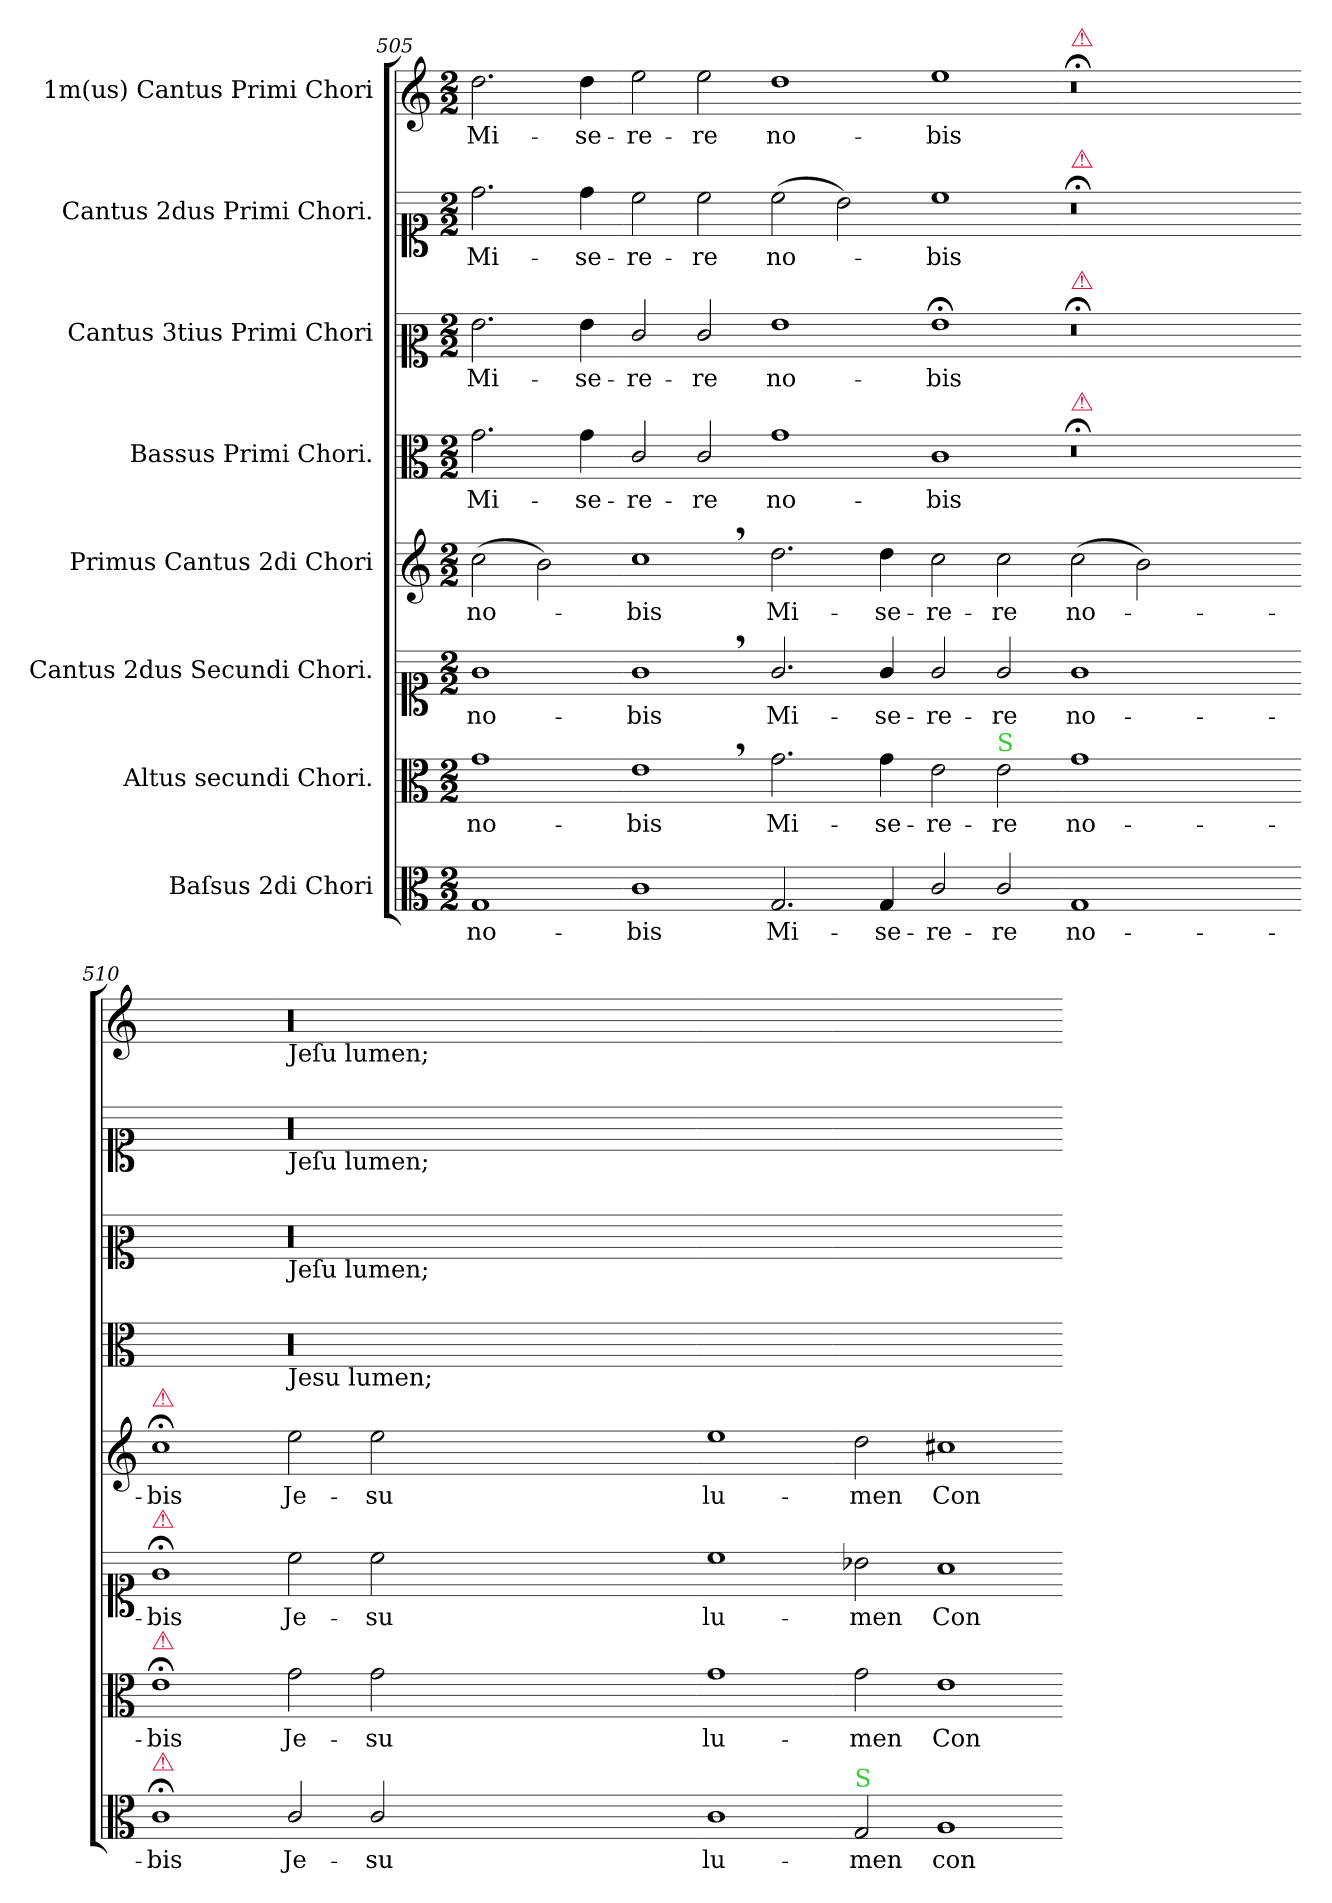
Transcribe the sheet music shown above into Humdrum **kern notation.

**kern	**text	**kern	**text	**kern	**text	**kern	**text	**kern	**text	**kern	**text	**kern	**text	**kern	**text
*part8	*part8	*part7	*part7	*part6	*part6	*part5	*part5	*part4	*part4	*part3	*part3	*part2	*part2	*part1	*part1
*staff8	*staff8	*staff7	*staff7	*staff6	*staff6	*staff5	*staff5	*staff4	*staff4	*staff3	*staff3	*staff2	*staff2	*staff1	*staff1
*I"Baſsus 2di Chori	*	*I"Altus secundi Chori.	*	*I"Cantus 2dus Secundi Chori.	*	*I"Primus Cantus 2di Chori	*	*I"Bassus Primi Chori.	*	*I"Cantus 3tius Primi Chori	*	*I"Cantus 2dus Primi Chori.	*	*I"1m(us) Cantus Primi Chori	*
*clefC3	*	*clefC3	*	*clefC1	*	*clefG2	*	*clefC3	*	*clefC2	*	*clefC1	*	*clefG2	*
*k[]	*	*k[]	*	*k[]	*	*k[]	*	*k[]	*	*k[]	*	*k[]	*	*k[]	*
*M2/2	*	*M2/2	*	*M2/2	*	*M2/2	*	*M2/2	*	*M2/2	*	*M2/2	*	*M2/2	*
=505	=505	=505	=505	=505	=505	=505	=505	=505	=505	=505	=505	=505	=505	=505	=505
1G	no-	1g	no-	1g	no-	(2cc\	no-	2.g\	Mi-	2.g\	Mi-	2.dd\	Mi-	2.dd\	Mi-
.	.	.	.	.	.	2b\)	.	.	.	.	.	.	.	.	.
.	.	.	.	.	.	.	.	4g\	-se-	4g\	-se-	4dd\	-se-	4dd\	-se-
=506-	=506-	=506-	=506-	=506-	=506-	=506-	=506-	=506-	=506-	=506-	=506-	=506-	=506-	=506-	=506-
1c	-bis	1e,	-bis	1g,	-bis	1cc,	-bis	2c/	-re-	2e/	-re-	2cc\	-re-	2ee\	-re-
.	.	.	.	.	.	.	.	2c/	-re	2e/	-re	2cc\	-re	2ee\	-re
=507-	=507-	=507-	=507-	=507-	=507-	=507-	=507-	=507-	=507-	=507-	=507-	=507-	=507-	=507-	=507-
!	!LO:LY:i	!	!	!	!	!	!	!	!	!	!	!	!	!	!
2.G/	Mi-	2.g\	Mi-	2.g/	Mi-	2.dd\	Mi-	1g	no-	1g	no-	(2cc\	no-	1dd	no-
.	.	.	.	.	.	.	.	.	.	.	.	2b\)	.	.	.
!	!LO:LY:i	!	!	!	!	!	!	!	!	!	!	!	!	!	!
4G/	-se-	4g\	-se-	4g/	-se-	4dd\	-se-	.	.	.	.	.	.	.	.
=508-	=508-	=508-	=508-	=508-	=508-	=508-	=508-	=508-	=508-	=508-	=508-	=508-	=508-	=508-	=508-
!	!LO:LY:i	!	!	!	!	!	!	!	!	!	!	!	!	!	!
2c/	-re-	2e\	-re-	2g/	-re-	2cc\	-re-	1c	-bis	1g;	-bis	1cc	-bis	1ee	-bis
!	!	!LO:TX:a:color=limegreen:t=S	!	!	!	!	!	!	!	!	!	!	!	!	!
!	!LO:LY:i	!	!	!	!	!	!	!	!	!	!	!	!	!	!
2c/	-re	2e\	-re	2g/	-re	2cc\	-re	.	.	.	.	.	.	.	.
=509-	=509-	=509-	=509-	=509-	=509-	=509-	=509-	=509-	=509-	=509-	=509-	=509-	=509-	=509-	=509-
!	!	!	!	!	!	!	!	!	!	!	!	!	!	!LO:TX:a:color=crimson:t=⚠	!
!	!	!	!	!	!	!	!	!	!	!	!	!LO:TX:a:color=crimson:t=⚠	!	!	!
!	!	!	!	!	!	!	!	!	!	!LO:TX:a:color=crimson:t=⚠	!	!	!	!	!
!	!	!	!	!	!	!	!	!LO:TX:a:color=crimson:t=⚠	!	!	!	!	!	!	!
!	!LO:LY:i	!	!	!	!	!	!	!	!	!	!	!	!	!	!
1G	no-	1g	no-	1g	no-	(2cc\	no-	0r;	.	0r;	.	0r;	.	0r;<	.
.	.	.	.	.	.	2b\)	.	.	.	.	.	.	.	.	.
1ryy	.	1ryy	.	1ryy	.	1ryy	.	.	.	.	.	.	.	.	.
=510-	=510-	=510-	=510-	=510-	=510-	=510-	=510-	=510-	=510-	=510-	=510-	=510-	=510-	=510-	=510-
!	!	!	!	!	!	!LO:TX:a:color=crimson:t=⚠	!	!	!	!	!	!	!	!	!
!	!	!	!	!LO:TX:a:color=crimson:t=⚠	!	!	!	!	!	!	!	!	!	!	!
!	!	!LO:TX:a:color=crimson:t=⚠	!	!	!	!	!	!	!	!	!	!	!	!	!
!LO:TX:a:color=crimson:t=⚠	!	!	!	!	!	!	!	!	!	!	!	!	!	!	!
!	!LO:LY:i	!	!	!	!	!	!	!	!	!	!	!	!	!	!
1c;	-bis	1e;	-bis	1g;	-bis	1cc;	-bis	1ryy	.	1ryy	.	1ryy	.	1ryy	.
=511-	=511-	=511-	=511-	=511-	=511-	=511-	=511-	=511-	=511-	=511-	=511-	=511-	=511-	=511-	=511-
!	!	!	!	!	!	!	!	!	!	!	!	!	!	!LO:TX:b:t=Jeſu lumen;	!
!	!	!	!	!	!	!	!	!	!	!	!	!LO:TX:b:t=Jeſu lumen;	!	!	!
!	!	!	!	!	!	!	!	!	!	!LO:TX:b:t=Jeſu lumen;	!	!	!	!	!
!	!	!	!	!	!	!	!	!LO:TX:b:t=Jesu lumen;	!	!	!	!	!	!	!
2c/	Je-	2g\	Je-	2cc\	Je-	2ee\	Je-	00r	.	00r	.	00r	.	00r	.
2c/	-su	2g\	-su	2cc\	-su	2ee\	-su	.	.	.	.	.	.	.	.
0.ryy	.	0.ryy	.	0.ryy	.	0.ryy	.	.	.	.	.	.	.	.	.
=512-	=512-	=512-	=512-	=512-	=512-	=512-	=512-	=512-	=512-	=512-	=512-	=512-	=512-	=512-	=512-
1c	lu-	1g	lu-	1cc	lu-	1ee	lu-	1ryy	.	1ryy	.	1ryy	.	1ryy	.
=513-	=513-	=513-	=513-	=513-	=513-	=513-	=513-	=513-	=513-	=513-	=513-	=513-	=513-	=513-	=513-
!LO:TX:a:color=limegreen:t=S	!	!	!	!	!	!	!	!	!	!	!	!	!	!	!
2G/	-men	2g\	-men	2b-X\	-men	2dd\	-men	1.ryy	.	1.ryy	.	1.ryy	.	1.ryy	.
1A/	con-	1e\	Con-	1a\	Con-	1cc#X\	Con-	.	.	.	.	.	.	.	.
=-	=-	=-	=-	=-	=-	=-	=-	=-	=-	=-	=-	=-	=-	=-	=-
*-	*-	*-	*-	*-	*-	*-	*-	*-	*-	*-	*-	*-	*-	*-	*-
